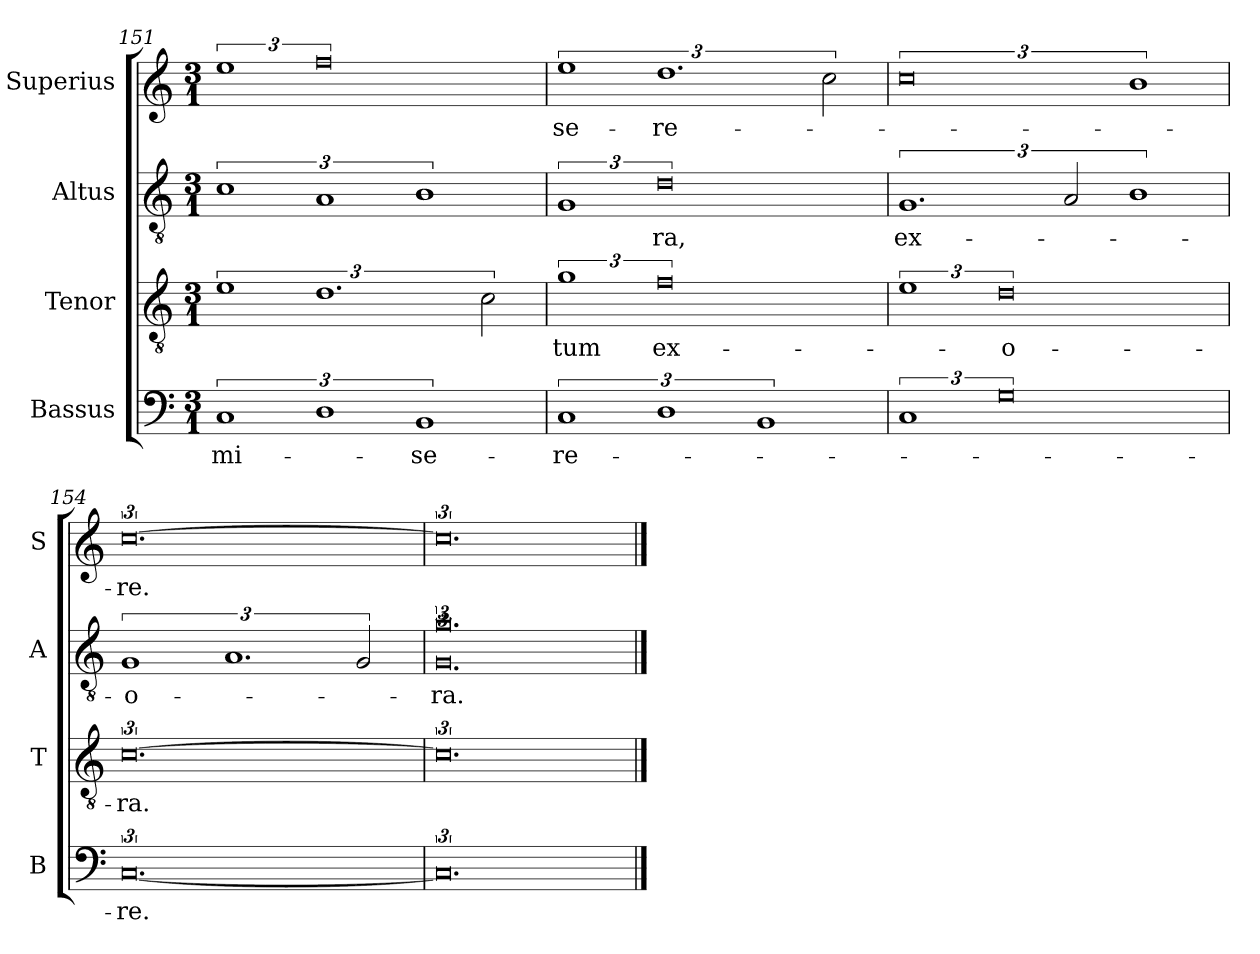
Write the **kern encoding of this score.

**kern	**text	**kern	**text	**kern	**text	**kern	**text
*part4	*part4	*part3	*part3	*part2	*part2	*part1	*part1
*staff4	*staff4	*staff3	*staff3	*staff2	*staff2	*staff1	*staff1
*I"Bassus	*	*I"Tenor	*	*I"Altus	*	*I"Superius	*
*I'B	*	*I'T	*	*I'A	*	*I'S	*
*clefF4	*	*clefGv2	*	*clefGv2	*	*clefG2	*
*k[]	*	*k[]	*	*k[]	*	*k[]	*
*M3/1	*	*M3/1	*	*M3/1	*	*M3/1	*
=151	=151	=151	=151	=151	=151	=151	=151
3%2C	mi-	3%2e	.	3%2c	.	3%2ee	.
3%2D	.	3%2.d	.	3%2A	.	3%4ff	.
3%2BB	-se-	.	.	3%2B	.	.	.
.	.	3c\	.	.	.	.	.
=152	=152	=152	=152	=152	=152	=152	=152
3%2C	-re-	3%2g	-tum	3%2G	.	3%2ee	-se-
3%2D	.	3%4f	ex-	3%4d	-ra,	3%2.dd	-re-
3%2BB	.	.	.	.	.	.	.
.	.	.	.	.	.	3cc\	.
=153	=153	=153	=153	=153	=153	=153	=153
3%2C	.	3%2e	.	3%2.G	ex-	3%4cc	.
3%4G	.	3%4d	-o-	.	.	.	.
.	.	.	.	3A/	.	.	.
.	.	.	.	3%2B	.	3%2b	.
=154	=154	=154	=154	=154	=154	=154	=154
[3%4.C	-re.	[3%4.c	-ra.	3%2G	-o-	[3%4.cc	-re.
.	.	.	.	3%2.A	.	.	.
.	.	.	.	3G/	.	.	.
=155	=155	=155	=155	=155	=155	=155	=155
*	*	*	*	*^	*	*	*
3%4.C]	.	3%4.c]	.	3%4.G\	3%4.g/	-ra.	3%4.cc]	.
*	*	*	*	*v	*v	*	*	*
==	==	==	==	==	==	==	==
*-	*-	*-	*-	*-	*-	*-	*-
